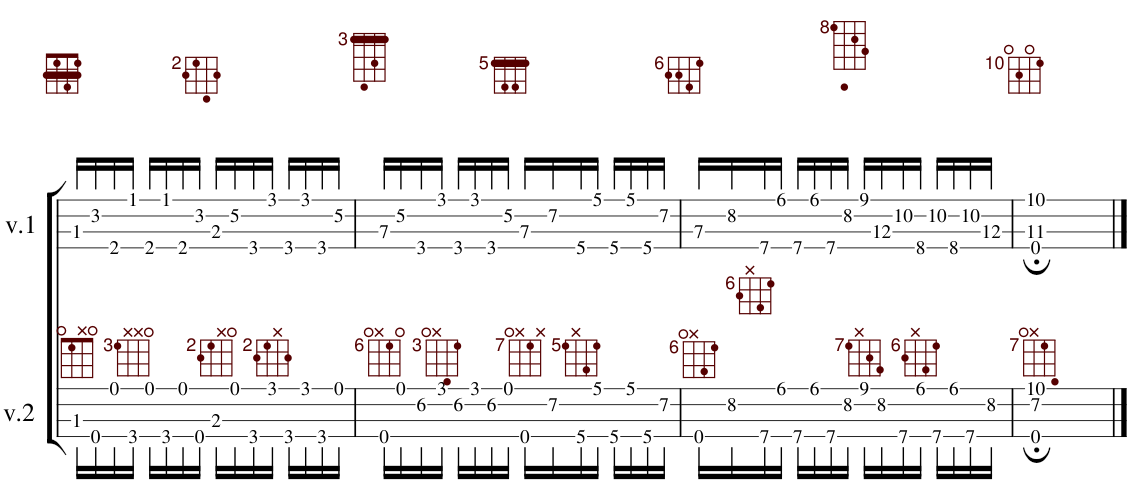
**kern	**kern
*part2	*part1
*staff2	*staff1
*I"v.2	*I"v.1
*I'v.2	*I'v.1
!!LO:PB:g=z
*k[b-e-]	*k[b-e-]
*M4/4	*M4/4
=20	=20
16c#X\LL	16c#X/LL
16g\	16g/
16a\	16a/
16b-\JJ	16b-/JJ
16a\LL	16a/LL
16b-\	16b-/
16a\	16a/
16g\JJ	16g/JJ
16d\LL	16d/LL
16a\	16a/
16b-\	16b-/
16cc\JJ	16cc/JJ
16b-\LL	16b-/LL
16cc\	16cc/
16b-\	16b-/
16a\JJ	16a/JJ
=21	=21
16g\LL	16g/LL
16a\	16a/
16b-\	16b-/
16cc\JJ	16cc/JJ
16b-\LL	16b-/LL
16cc\	16cc/
16b-\	16b-/
16a\JJ	16a/JJ
16g\LL	16g/LL
16bn\	16bn/
16cc\	16cc/
16dd\JJ	16dd/JJ
16cc\LL	16cc/LL
16dd\	16dd/
16cc\	16cc/
16b\JJ	16b/JJ
=22	=22
16g\LL	16g/LL
16cc\	16cc/
16dd\	16dd/
16ee-\JJ	16ee-/JJ
16dd\LL	16dd/LL
16ee-\	16ee-/
16dd\	16dd/
16cc\JJ	16cc/JJ
16ff#X\LL	16ff#X/LL
16cc\	16cc/
16dd\	16dd/
16ee-\JJ	16ee-/JJ
16dd\LL	16dd/LL
16ee-\	16ee-/
16dd\	16dd/
16cc\JJ	16cc/JJ
=23	=23
1g; 1b; 1gg;	1g; 1b; 1gg;
==	==
*-	*-
